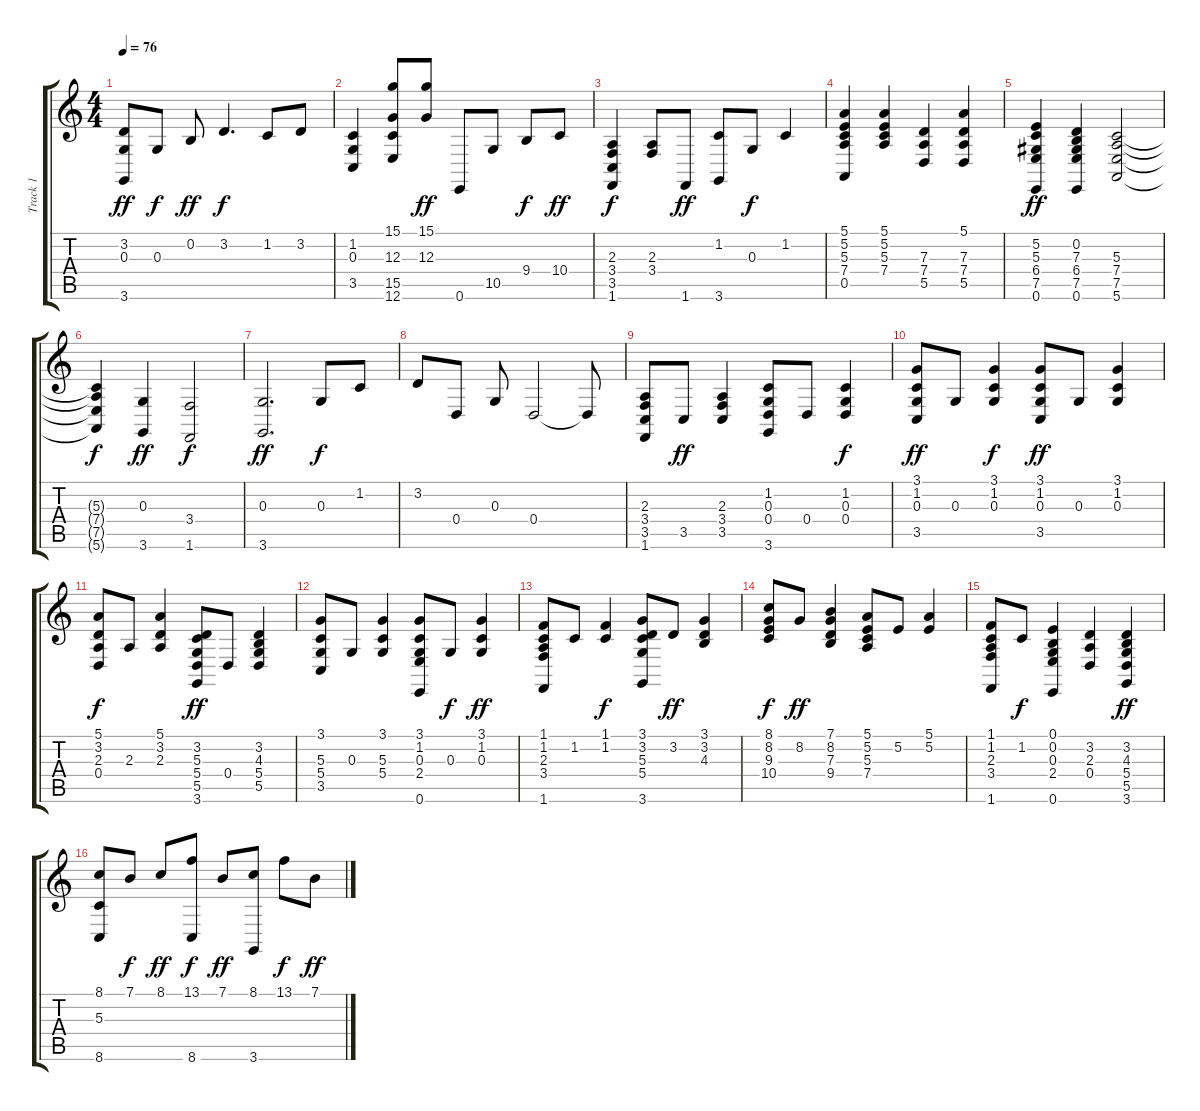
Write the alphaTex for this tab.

\track ("Track 1" "Track 1") {instrument acousticgrandpiano}
\staff {score tabs}
\tuning (E4 B3 G3 D3 A2 E2) {hide}
\ts (4 4)
\tempo 76
\clef g2
\ks c
(3.2 0.3 3.6).8{dy ff} 0.3.8{dy f} 0.2.8{dy ff} 3.2.4{d dy f} 1.2.8 3.2.8 |
(1.2 0.3 3.5).4 (15.1 12.3 15.5 12.6).8 (15.1 12.3).8{dy ff} 0.6.8 10.5.8 9.4.8{dy f} 10.4.8{dy ff} |
(2.3 3.4 3.5 1.6).4{dy f} (2.3 3.4).8 1.6.8{dy ff} (1.2 3.6).8 0.3.8{dy f} 1.2.4 |
(5.1 5.2 5.3 7.4 0.5).4 (5.1 5.2 5.3 7.4).4 (7.3 7.4 5.5).4 (5.1 7.3 7.4 5.5).4 |
(5.2 5.3 6.4 7.5 0.6).4{dy ff} (0.2 7.3 6.4 7.5 0.6).4 (5.3 7.4 7.5 5.6).2 |
(5.3{t} 7.4{t} 7.5{t} 5.6{t}).4{dy f} (0.3 3.6).4{dy ff} (3.4 1.6).2{dy f} |
(0.3 3.6).2{d dy ff} 0.3.8{dy f} 1.2.8 |
3.2.8 0.4.8 0.3.8 0.4.2 0.4{t}.8 |
(2.3 3.4 3.5 1.6).8 3.5.8{dy ff} (2.3 3.4 3.5).4 (1.2 0.3 0.4 3.6).8 0.4.8 (1.2 0.3 0.4).4{dy f} |
(3.1 1.2 0.3 3.5).8{dy ff} 0.3.8 (3.1 1.2 0.3).4{dy f} (3.1 1.2 0.3 3.5).8{dy ff} 0.3.8 (3.1 1.2 0.3).4 |
(5.1 3.2 2.3 0.4).8{dy f} 2.3.8 (5.1 3.2 2.3).4 (3.2 5.3 5.4 5.5 3.6).8{dy ff} 0.4.8 (3.2 4.3 5.4 5.5).4 |
(3.1 5.3 5.4 3.5).8 0.3.8 (3.1 5.3 5.4).4 (3.1 1.2 0.3 2.4 0.6).8 0.3.8{dy f} (3.1 1.2 0.3).4{dy ff} |
(1.1 1.2 2.3 3.4 1.6).8 1.2.8 (1.1 1.2).4{dy f} (3.1 3.2 5.3 5.4 3.6).8 3.2.8{dy ff} (3.1 3.2 4.3).4 |
(8.1 8.2 9.3 10.4).8{dy f} 8.2.8{dy ff} (7.1 8.2 7.3 9.4).4 (5.1 5.2 5.3 7.4).8 5.2.8 (5.1 5.2).4 |
(1.1 1.2 2.3 3.4 1.6).8 1.2.8{dy f} (0.1 0.2 0.3 2.4 0.6).4 (3.2 2.3 0.4).4 (3.2 4.3 5.4 5.5 3.6).4{dy ff} |
(8.1 5.3 8.6).8 7.1.8{dy f} 8.1.8{dy ff} (13.1 8.6).8{dy f} 7.1.8{dy ff} (8.1 3.6).8 13.1.8{dy f} 7.1.8{dy ff}
